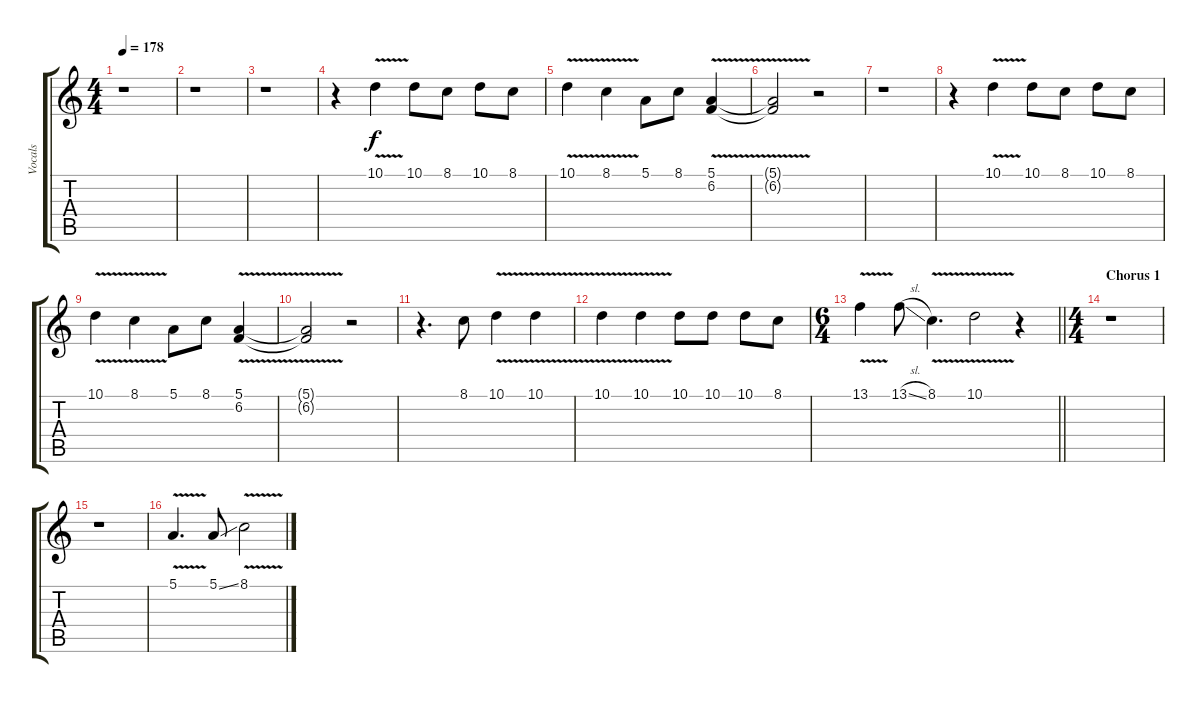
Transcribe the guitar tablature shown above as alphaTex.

\track ("Vocals" "Vocals") {instrument tenorsax}
\staff {score tabs}
\tuning (E4 B3 G3 D3 A2 D2) {hide}
\ts (4 4)
\tempo 178
\clef g2
\ks c
r.1{dy f} |
r.1 |
r.1 |
r.4 10.1{v}.4 10.1.8 8.1.8 10.1.8 8.1.8 |
10.1{v}.4 8.1{v}.4 5.1.8 8.1.8 (5.1{v} 6.2).4 |
(5.1{t} 6.2{t}).2 r.2 |
r.1 |
r.4 10.1{v}.4 10.1.8 8.1.8 10.1.8 8.1.8 |
10.1{v}.4 8.1{v}.4 5.1.8 8.1.8 (5.1{v} 6.2).4 |
(5.1{t} 6.2{t}).2 r.2 |
r.4{d} 8.1.8 10.1{v}.4 10.1{v}.4 |
10.1{v}.4 10.1{v}.4 10.1.8 10.1.8 10.1.8 8.1.8 |
\ts (6 4)
\barLineRight lightlight
13.1{v}.4 13.1{sl}.8 8.1{v}.4{d} 10.1{v}.2 r.4 |
\ts (4 4)
\section ("" "Chorus 1")
r.1 |
r.1 |
5.1{v}.4{d} 5.1{ss}.8 8.1{v}.2
